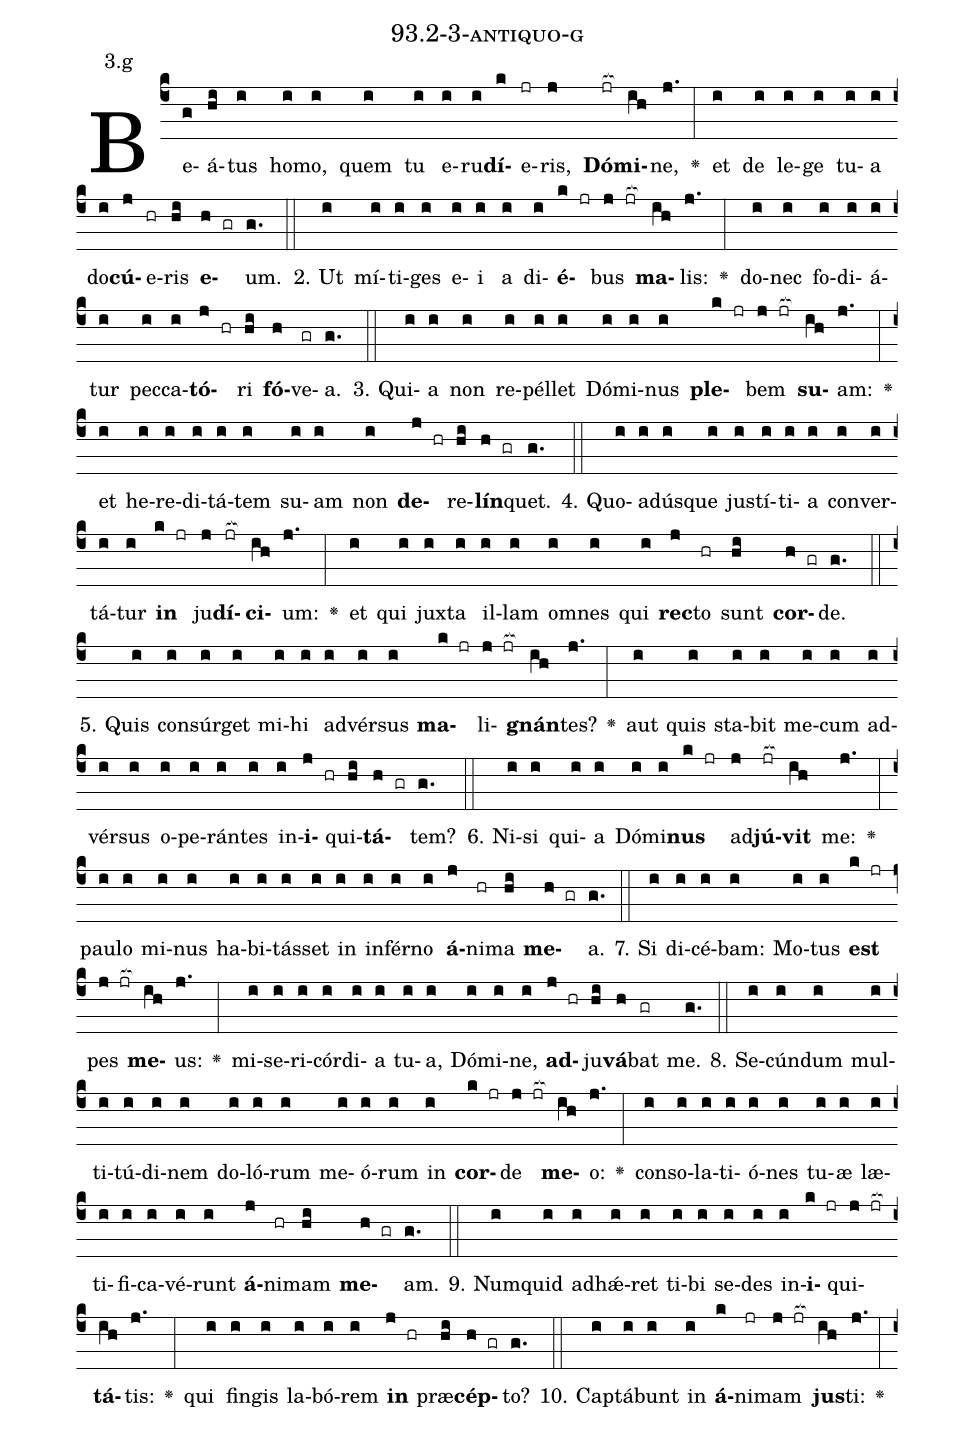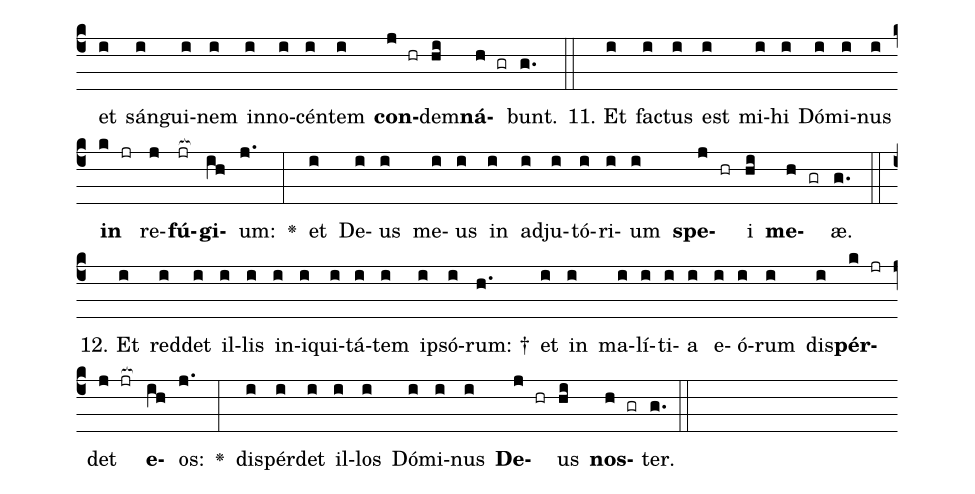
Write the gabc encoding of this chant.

name: 93.2-3-antiquo-g;
annotation: 3.g;
%%
(c4)Be(g)á(hi)tus(i) ho(i)mo,(i) quem(i) tu(i) e(i)ru(i)<b>dí</b>(k)e(jr)ris,(j) <b>Dó</b>(jr[ocb:1{])<b>mi</b>(ih[ocb:0}])ne,(j.) <v>\greheightstar</v>(:) et(i) de(i) le(i)ge(i) tu(i)a(i) do(i)<b>cú</b>(j)e(hr)ris(hi) <b>e</b>(h gr)um.(g.) (::)
2. Ut(i) mí(i)ti(i)ges(i) e(i)i(i) a(i) di(i)<b>é</b>(k jr)bus(j jr[ocb:1{]) <b>ma</b>(ih[ocb:0}])lis:(j.) <v>\greheightstar</v>(:) do(i)nec(i) fo(i)di(i)á(i)tur(i) pec(i)ca(i)<b>tó</b>(j hr)ri(hi) <b>fó</b>(h)ve(gr)a.(g.) (::)
3. Qui(i)a(i) non(i) re(i)pél(i)let(i) Dó(i)mi(i)nus(i) <b>ple</b>(k jr)bem(j jr[ocb:1{]) <b>su</b>(ih[ocb:0}])am:(j.) <v>\greheightstar</v>(:) et(i) he(i)re(i)di(i)tá(i)tem(i) su(i)am(i) non(i) <b>de</b>(j hr)re(hi)<b>lín</b>(h gr)quet.(g.) (::)
4. Quo(i)ad(i)ús(i)que(i) jus(i)tí(i)ti(i)a(i) con(i)ver(i)tá(i)tur(i) <b>in</b>(k jr) ju(j)<b>dí</b>(jr[ocb:1{])<b>ci</b>(ih[ocb:0}])um:(j.) <v>\greheightstar</v>(:) et(i) qui(i) jux(i)ta(i) il(i)lam(i) om(i)nes(i) qui(i) <b>rec</b>(j)to(hr) sunt(hi) <b>cor</b>(h gr)de.(g.) (::)
5. Quis(i) con(i)súr(i)get(i) mi(i)hi(i) ad(i)vér(i)sus(i) <b>ma</b>(k jr)li(j jr[ocb:1{])<b>gnán</b>(ih[ocb:0}])tes?(j.) <v>\greheightstar</v>(:) aut(i) quis(i) sta(i)bit(i) me(i)cum(i) ad(i)vér(i)sus(i) o(i)pe(i)rán(i)tes(i) in(i)<b>i</b>(j hr)qui(hi)<b>tá</b>(h gr)tem?(g.) (::)
6. Ni(i)si(i) qui(i)a(i) Dó(i)mi(i)<b>nus</b>(k jr) ad(j)<b>jú</b>(jr[ocb:1{])<b>vit</b>(ih[ocb:0}]) me:(j.) <v>\greheightstar</v>(:) pau(i)lo(i) mi(i)nus(i) ha(i)bi(i)tás(i)set(i) in(i) in(i)fér(i)no(i) <b>á</b>(j)ni(hr)ma(hi) <b>me</b>(h gr)a.(g.) (::)
7. Si(i) di(i)cé(i)bam:(i) Mo(i)tus(i) <b>est</b>(k jr) pes(j jr[ocb:1{]) <b>me</b>(ih[ocb:0}])us:(j.) <v>\greheightstar</v>(:) mi(i)se(i)ri(i)cór(i)di(i)a(i) tu(i)a,(i) Dó(i)mi(i)ne,(i) <b>ad</b>(j hr)ju(hi)<b>vá</b>(h)bat(gr) me.(g.) (::)
8. Se(i)cún(i)dum(i) mul(i)ti(i)tú(i)di(i)nem(i) do(i)ló(i)rum(i) me(i)ó(i)rum(i) in(i) <b>cor</b>(k jr)de(j jr[ocb:1{]) <b>me</b>(ih[ocb:0}])o:(j.) <v>\greheightstar</v>(:) con(i)so(i)la(i)ti(i)ó(i)nes(i) tu(i)æ(i) læ(i)ti(i)fi(i)ca(i)vé(i)runt(i) <b>á</b>(j)ni(hr)mam(hi) <b>me</b>(h gr)am.(g.) (::)
9. Num(i)quid(i) ad(i)hǽ(i)ret(i) ti(i)bi(i) se(i)des(i) in(i)<b>i</b>(k jr)qui(j jr[ocb:1{])<b>tá</b>(ih[ocb:0}])tis:(j.) <v>\greheightstar</v>(:) qui(i) fin(i)gis(i) la(i)bó(i)rem(i) <b>in</b>(j hr) præ(hi)<b>cép</b>(h gr)to?(g.) (::)
10. Cap(i)tá(i)bunt(i) in(i) <b>á</b>(k)ni(jr)mam(j jr[ocb:1{]) <b>jus</b>(ih[ocb:0}])ti:(j.) <v>\greheightstar</v>(:) et(i) sán(i)gui(i)nem(i) in(i)no(i)cén(i)tem(i) <b>con</b>(j hr)dem(hi)<b>ná</b>(h gr)bunt.(g.) (::)
11. Et(i) fac(i)tus(i) est(i) mi(i)hi(i) Dó(i)mi(i)nus(i) <b>in</b>(k jr) re(j)<b>fú</b>(jr[ocb:1{])<b>gi</b>(ih[ocb:0}])um:(j.) <v>\greheightstar</v>(:) et(i) De(i)us(i) me(i)us(i) in(i) ad(i)ju(i)tó(i)ri(i)um(i) <b>spe</b>(j hr)i(hi) <b>me</b>(h gr)æ.(g.) (::)
12. Et(i) red(i)det(i) il(i)lis(i) in(i)i(i)qui(i)tá(i)tem(i) ip(i)só(i)rum: †(h.) et(i) in(i) ma(i)lí(i)ti(i)a(i) e(i)ó(i)rum(i) dis(i)<b>pér</b>(k jr)det(j jr[ocb:1{]) <b>e</b>(ih[ocb:0}])os:(j.) <v>\greheightstar</v>(:) dis(i)pér(i)det(i) il(i)los(i) Dó(i)mi(i)nus(i) <b>De</b>(j hr)us(hi) <b>nos</b>(h gr)ter.(g.) (::)
